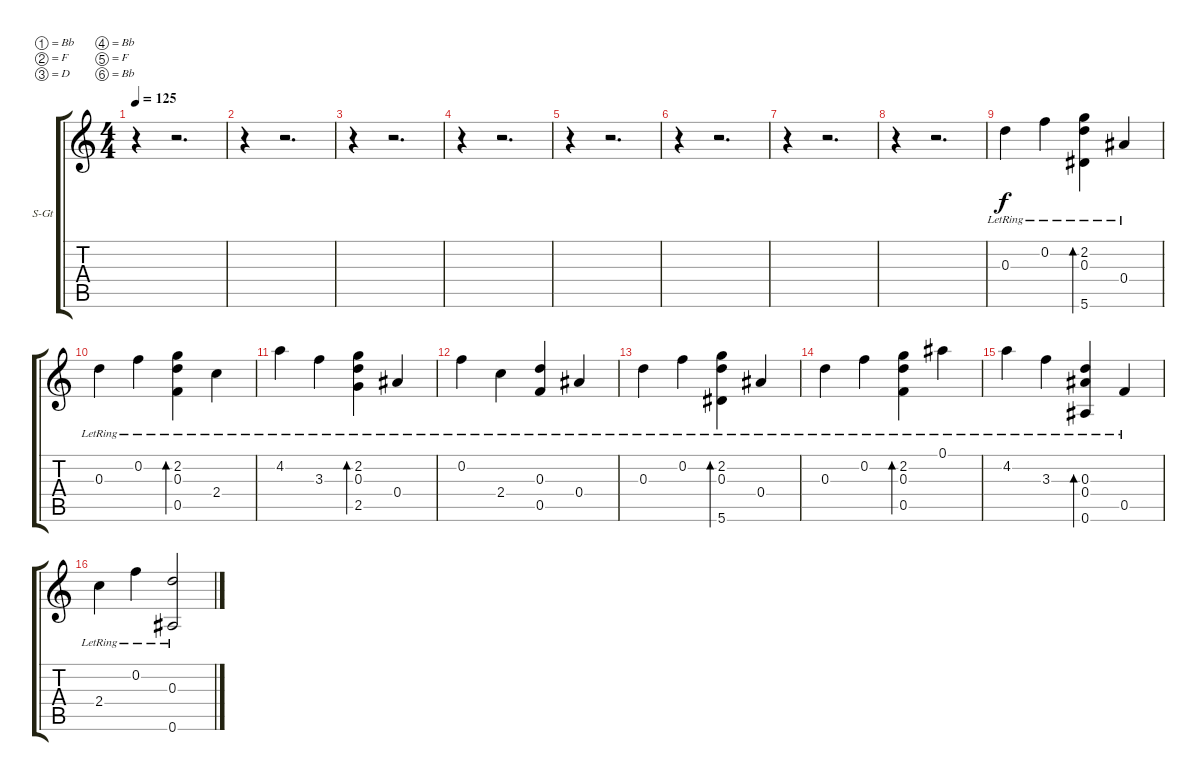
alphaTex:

\bracketExtendMode groupsimilarinstruments
\firstSystemTrackNameOrientation horizontal
\otherSystemsTrackNameOrientation horizontal
\track ("Òô¹ì 3" "S-Gt") {instrument stringensemble1}
\staff {score tabs}
\tuning (Bb4 F4 D4 Bb3 F3 Bb2)
\displaytranspose 12
\ts (4 4)
\tempo 125
\clef g2
\ks c
r.4{dy f} r.2{d} |
r.4 r.2{d} |
r.4 r.2{d} |
r.4 r.2{d} |
r.4 r.2{d} |
r.4 r.2{d} |
r.4 r.2{d} |
r.4 r.2{d} |
0.3{lr}.4 0.2{lr}.4 (2.2{lr} 0.3{lr} 5.6{lr}).4{bd 240} 0.4{lr}.4 |
0.3{lr}.4 0.2{lr}.4 (2.2{lr} 0.3{lr} 0.5{lr}).4{bd 240} 2.4{lr}.4 |
4.2{lr}.4 3.3{lr}.4 (2.2{lr} 0.3{lr} 2.5{lr}).4{bd 240} 0.4{lr}.4 |
0.2{lr}.4 2.4{lr}.4 (0.3{lr} 0.5{lr}).4 0.4{lr}.4 |
0.3{lr}.4 0.2{lr}.4 (2.2{lr} 0.3{lr} 5.6{lr}).4{bd 240} 0.4{lr}.4 |
0.3{lr}.4 0.2{lr}.4 (2.2{lr} 0.3{lr} 0.5{lr}).4{bd 240} 0.1{lr}.4 |
4.2{lr}.4 3.3{lr}.4 (0.3{lr} 0.4 0.6{lr}).4{bd 480} 0.5{lr}.4 |
2.4{lr}.4 0.2{lr}.4 (0.3{lr} 0.6{lr}).2
